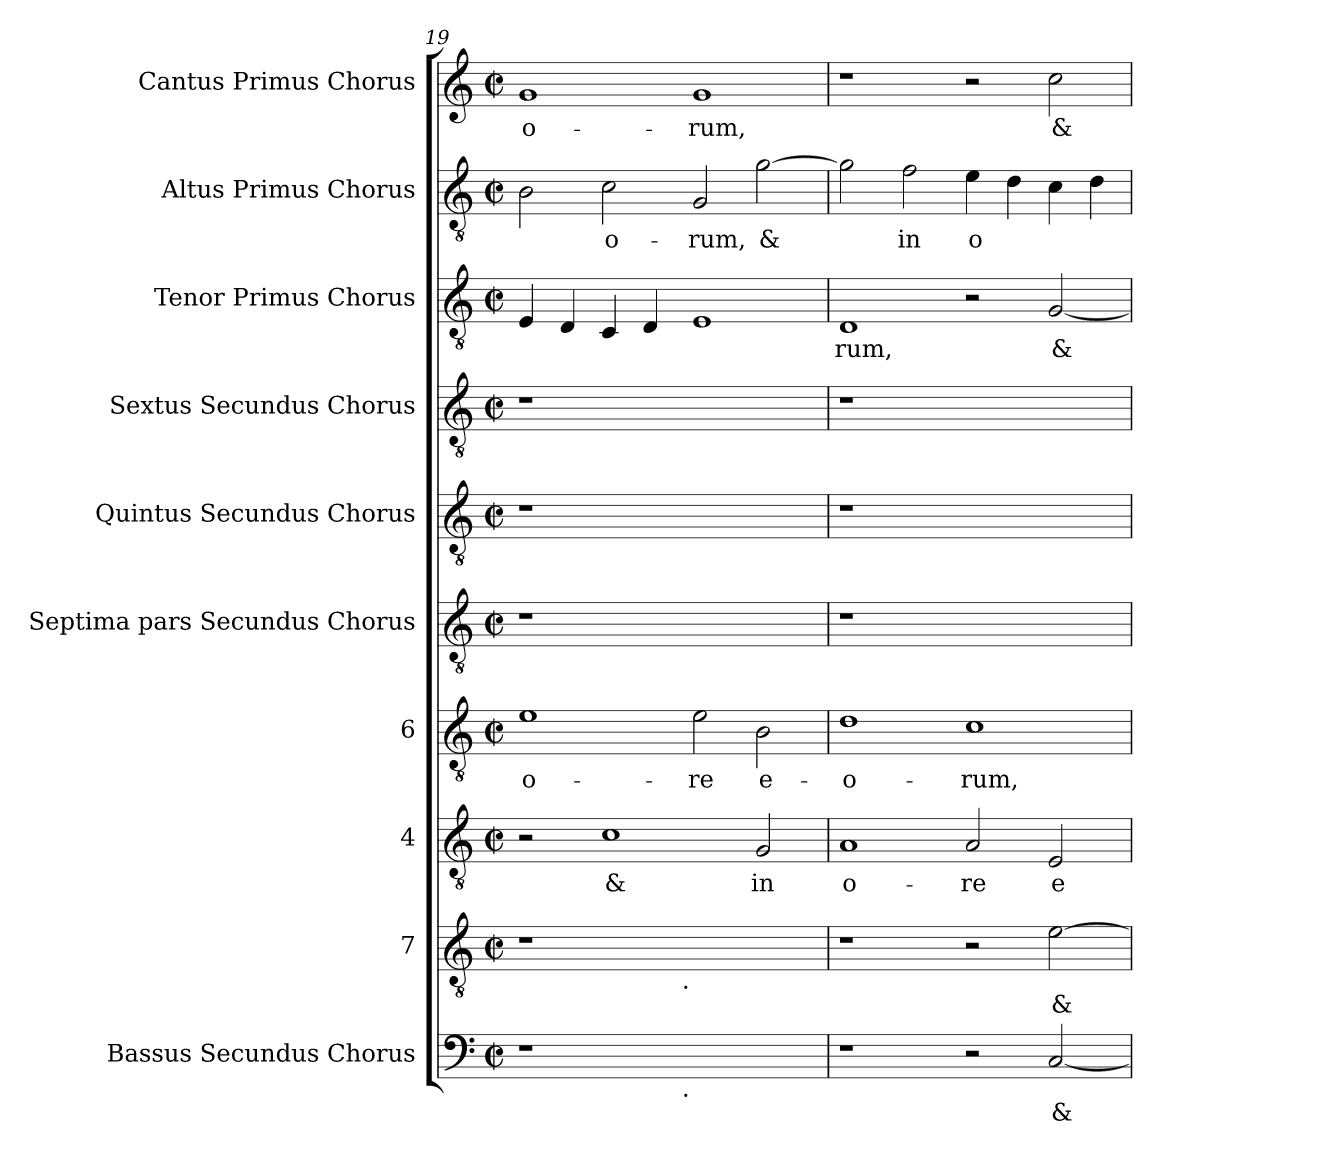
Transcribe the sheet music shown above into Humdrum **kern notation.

**kern	**text	**kern	**text	**kern	**text	**kern	**text	**kern	**kern	**kern	**kern	**text	**kern	**text	**kern	**text
*part10	*part10	*part9	*part9	*part8	*part8	*part7	*part7	*part6	*part5	*part4	*part3	*part3	*part2	*part2	*part1	*part1
*staff10	*staff10	*staff9	*staff9	*staff8	*staff8	*staff7	*staff7	*staff6	*staff5	*staff4	*staff3	*staff3	*staff2	*staff2	*staff1	*staff1
*I"Bassus  Secundus Chorus	*	*I"7	*	*I"4	*	*I"6	*	*I"Septima pars  Secundus Chorus	*I"Quintus  Secundus Chorus	*I"Sextus  Secundus Chorus	*I"Tenor  Primus Chorus	*	*I"Altus  Primus Chorus	*	*I"Cantus  Primus Chorus	*
*I'B	*	*	*	*	*	*	*	*	*	*	*I'T	*	*I'A	*	*I'C	*
*clefF4	*	*clefGv2	*	*clefGv2	*	*clefGv2	*	*clefGv2	*clefGv2	*clefGv2	*clefGv2	*	*clefGv2	*	*clefG2	*
*k[]	*	*k[]	*	*k[]	*	*k[]	*	*k[]	*k[]	*k[]	*k[]	*	*k[]	*	*k[]	*
*C:	*	*C:	*	*C:	*	*C:	*	*C:	*C:	*C:	*C:	*	*C:	*	*C:	*
*M2/2	*	*M2/2	*	*M2/2	*	*M2/2	*	*M2/2	*M2/2	*M2/2	*M2/2	*	*M2/2	*	*M2/2	*
*met(c|)	*	*met(c|)	*	*met(c|)	*	*met(c|)	*	*met(c|)	*met(c|)	*met(c|)	*met(c|)	*	*met(c|)	*	*met(c|)	*
=19	=19	=19	=19	=19	=19	=19	=19	=19	=19	=19	=19	=19	=19	=19	=19	=19
!	!	!	!	!	!	!	!LO:LY:b:cj	!	!	!	!	!LO:LY:b:cj	!	!LO:LY:b:cj	!	!LO:LY:b:cj
*^	*	*^	*	*	*	*	*	*	*	*	*	*	*	*	*	*
1r	2ryy	.	1r	2ryy	.	2r	.	1e	o-	1r	1r	1r	4E/	--	2B\	--	1g	-o-
!	!	!	!	!	!	!	!	!	!	!	!	!	!	!LO:LY:b:cj	!	!	!	!
.	.	.	.	.	.	.	.	.	.	.	.	.	4D/	--	.	.	.	.
!	!	!	!	!	!	!	!LO:LY:b:cj	!	!	!	!	!	!	!LO:LY:b:cj	!	!LO:LY:b:cj	!	!
.	4...ryy	.	.	4...ryy	.	1c	&	.	.	.	.	.	4C/	--	2c\	-o-	.	.
!	!	!	!	!	!	!	!	!	!	!	!	!	!	!LO:LY:b:cj	!	!	!	!
.	.	.	.	.	.	.	.	.	.	.	.	.	4D/	--	.	.	.	.
!	!	!	!	!LO:TX:b:t=.	!	!	!	!	!	!	!	!	!	!	!	!	!	!
!	!LO:TX:b:t=.	!	!	!	!	!	!	!	!	!	!	!	!	!	!	!	!	!
.	1ryy	.	.	1ryy	.	.	.	.	.	.	.	.	.	.	.	.	.	.
!	!	!	!	!	!	!	!	!	!LO:LY:b:cj	!	!	!	!	!LO:LY:b:cj	!	!LO:LY:b:cj	!	!LO:LY:b:cj
1ryy	.	.	1ryy	.	.	.	.	2e\	-re	1ryy	1ryy	1ryy	1E	--	2G/	-rum,	1g	-rum,
!	!	!	!	!	!	!	!LO:LY:b:cj	!	!LO:LY:b:cj	!	!	!	!	!	!	!LO:LY:b:cj	!	!
.	.	.	.	.	.	2G/	in	2B\	e-	.	.	.	.	.	[>2g\	&	.	.
.	32ryy	.	.	32ryy	.	.	.	.	.	.	.	.	.	.	.	.	.	.
=20	=20	=20	=20	=20	=20	=20	=20	=20	=20	=20	=20	=20	=20	=20	=20	=20	=20	=20
!	!	!	!	!	!	!	!LO:LY:b:cj	!	!LO:LY:b:cj	!	!	!	!	!LO:LY:b:cj	!	!LO:LY:b:cj	!	!
*v	*v	*	*	*	*	*	*	*	*	*	*	*	*	*	*	*	*	*
*	*	*v	*v	*	*	*	*	*	*	*	*	*	*	*	*	*	*
1r	.	1r	.	1A	o-	1d	-o-	1r	1r	1r	1D	-rum,	2g\]	.	1r	.
!	!	!	!	!	!	!	!	!	!	!	!	!	!	!LO:LY:b:cj	!	!
.	.	.	.	.	.	.	.	.	.	.	.	.	2f\	in	.	.
!	!	!	!	!	!LO:LY:b:cj	!	!LO:LY:b:cj	!	!	!	!	!	!	!LO:LY:b:cj	!	!
2r	.	2r	.	2A/	-re	1c	-rum,	1ryy	1ryy	1ryy	2r	.	4e\	o-	2r	.
!	!	!	!	!	!	!	!	!	!	!	!	!	!	!LO:LY:b:cj	!	!
.	.	.	.	.	.	.	.	.	.	.	.	.	4d\	--	.	.
!	!LO:LY:b:cj	!	!LO:LY:b:cj	!	!LO:LY:b:cj	!	!	!	!	!	!	!LO:LY:b:cj	!	!LO:LY:b:cj	!	!LO:LY:b:cj
[>2C/	&	[>2e\	&	2E/	e-	.	.	.	.	.	[>2G/	&	4c\	--	2cc\	&
!	!	!	!	!	!	!	!	!	!	!	!	!	!	!LO:LY:b:cj	!	!
.	.	.	.	.	.	.	.	.	.	.	.	.	4d\	--	.	.
=	=	=	=	=	=	=	=	=	=	=	=	=	=	=	=	=
*-	*-	*-	*-	*-	*-	*-	*-	*-	*-	*-	*-	*-	*-	*-	*-	*-
